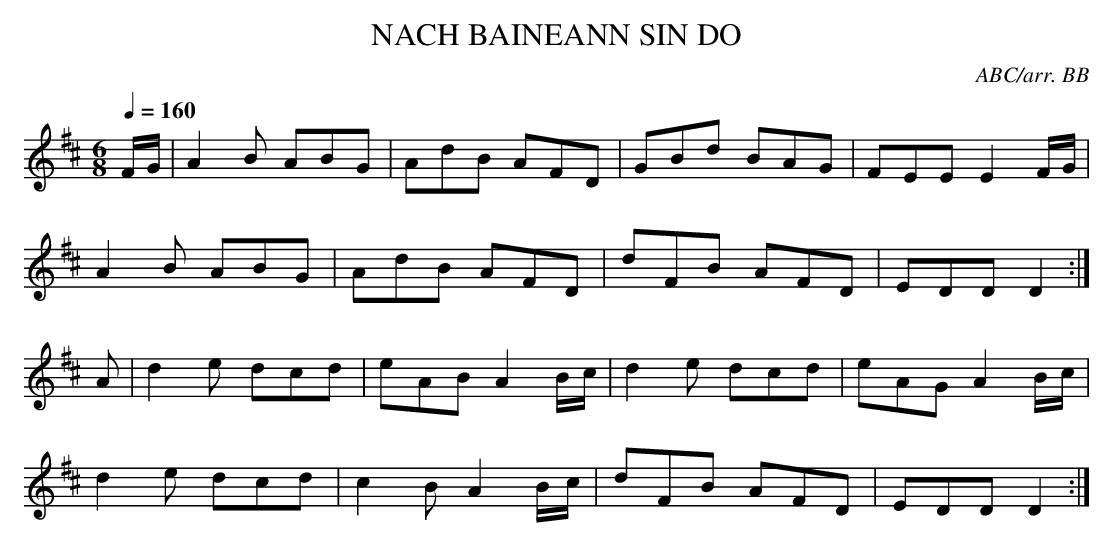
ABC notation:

X:1
T:NACH BAINEANN SIN DO
C:ABC/arr. BB
colloquially "It's got nothing to do with him"
Q:1/4=160
L:1/8
M:6/8
K:D % source key = F
F/G/|A2B ABG|AdB AFD|GBd BAG|FEE E2F/G/|
A2B ABG|AdB AFD|dFB AFD|EDD D2 :|
A|d2e dcd|eAB A2B/c/|d2e dcd|eAG A2B/c/|
d2e dcd|c2B A2B/c/|dFB AFD|EDD D2 :|
